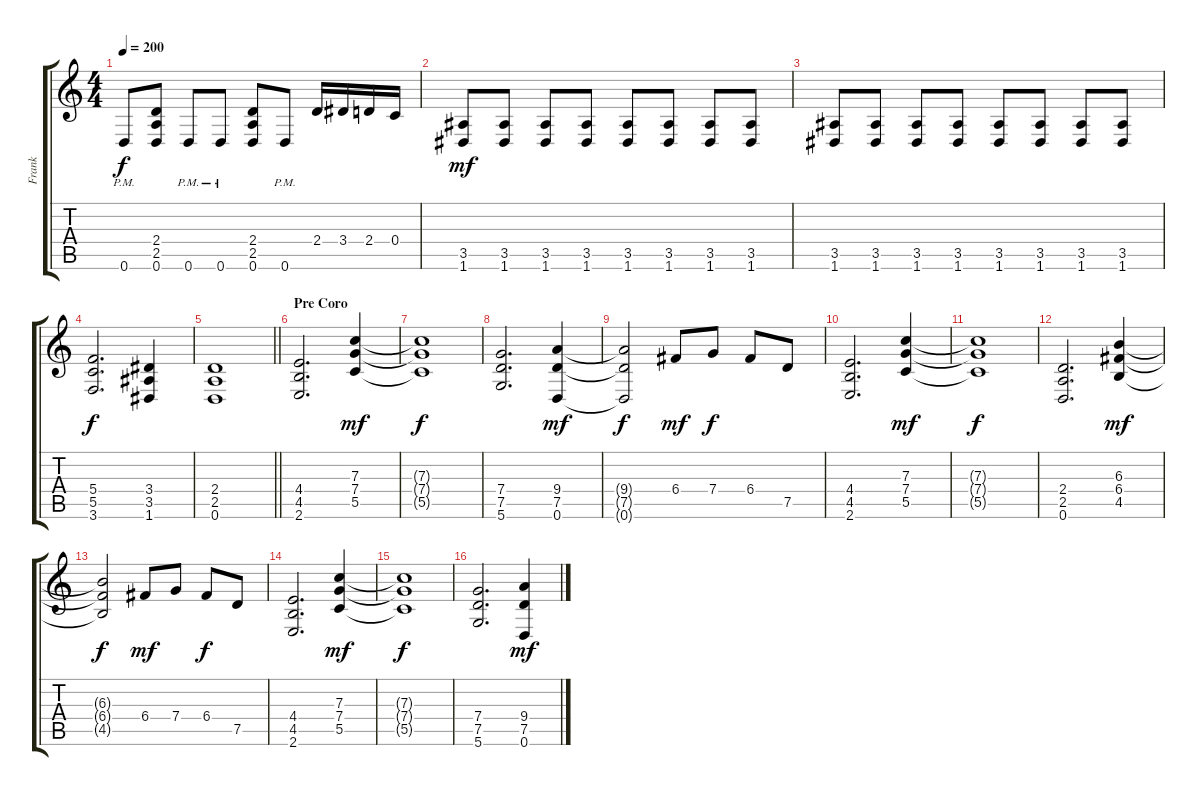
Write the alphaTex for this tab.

\track ("Frank" "Frank") {instrument electricguitarclean}
\staff {score tabs}
\tuning (D4 A3 F3 C3 G2 D2) {hide}
\ts (4 4)
\tempo 200
\clef g2
\ks c
0.6{pm}.8{dy f} (2.4 2.5 0.6).8 0.6{pm}.8 0.6{pm}.8 (2.4 2.5 0.6).8 0.6{pm}.8 2.4.16 3.4.16 2.4.16 0.4.16 |
(3.5 1.6).8{dy mf} (3.5 1.6).8 (3.5 1.6).8 (3.5 1.6).8 (3.5 1.6).8 (3.5 1.6).8 (3.5 1.6).8 (3.5 1.6).8 |
(3.5 1.6).8 (3.5 1.6).8 (3.5 1.6).8 (3.5 1.6).8 (3.5 1.6).8 (3.5 1.6).8 (3.5 1.6).8 (3.5 1.6).8 |
(5.4 5.5 3.6).2{d dy f} (3.4 3.5 1.6).4 |
\barLineRight lightlight
(2.4 2.5 0.6).1 |
\section ("" "Pre Coro")
(4.4 4.5 2.6).2{d} (7.3 7.4 5.5).4{dy mf} |
(7.3{t} 7.4{t} 5.5{t}).1{dy f} |
(7.4 7.5 5.6).2{d} (9.4 7.5 0.6).4{dy mf} |
(9.4{t} 7.5{t} 0.6{t}).2{dy f} 6.4.8{dy mf} 7.4.8{dy f} 6.4.8 7.5.8 |
(4.4 4.5 2.6).2{d} (7.3 7.4 5.5).4{dy mf} |
(7.3{t} 7.4{t} 5.5{t}).1{dy f} |
(2.4 2.5 0.6).2{d} (6.3 6.4 4.5).4{dy mf} |
(6.3{t} 6.4{t} 4.5{t}).2{dy f} 6.4.8{dy mf} 7.4.8 6.4.8{dy f} 7.5.8 |
(4.4 4.5 2.6).2{d} (7.3 7.4 5.5).4{dy mf} |
(7.3{t} 7.4{t} 5.5{t}).1{dy f} |
(7.4 7.5 5.6).2{d} (9.4 7.5 0.6).4{dy mf}
